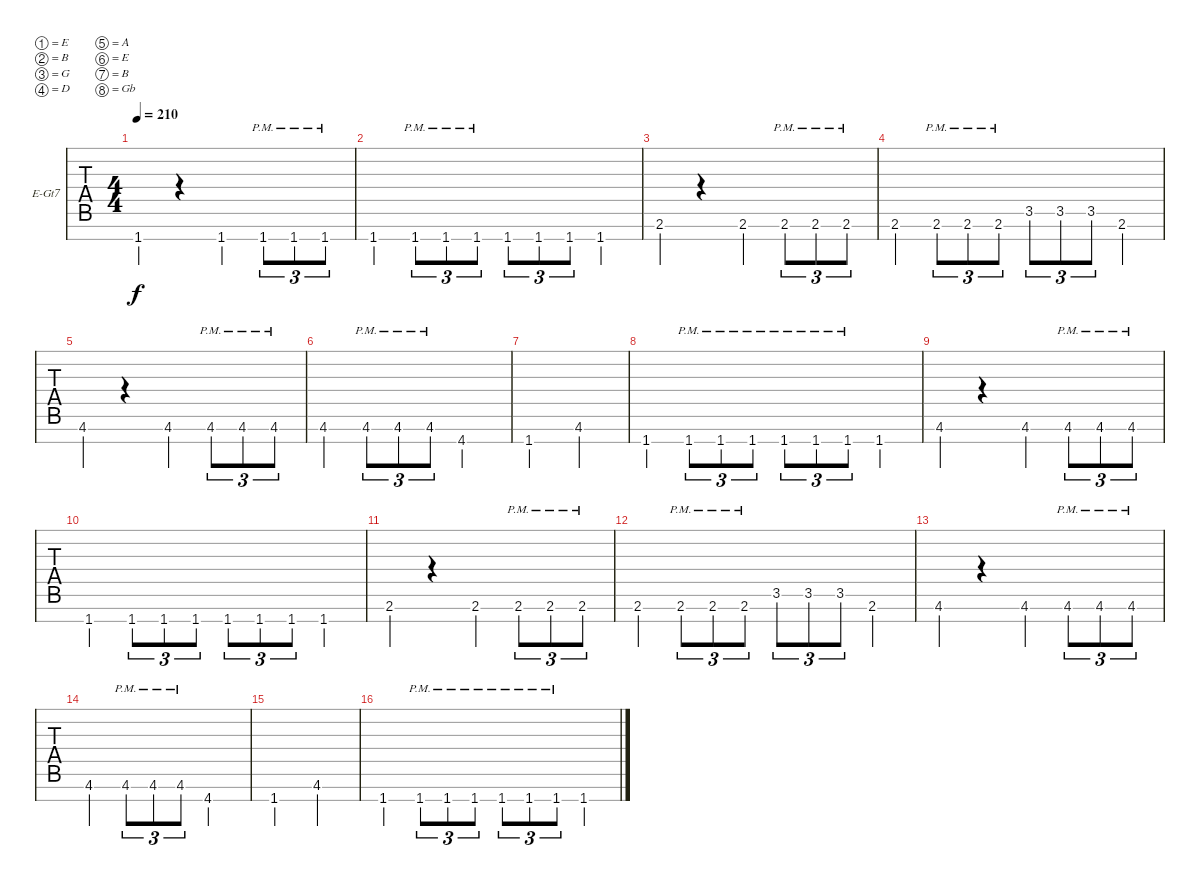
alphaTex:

\bracketExtendMode groupsimilarinstruments
\firstSystemTrackNameOrientation horizontal
\otherSystemsTrackNameOrientation horizontal
\track ("Äîðîæêà 2" "E-Gt7") {instrument distortionguitar}
\staff {tabs}
\tuning (E4 B3 G3 D3 A2 E2 B1 Gb1)
\ts (4 4)
\tempo 210
\clef g2
\ks c
1.8.4{dy f} r.4 1.8.4 1.8{pm}.8{tu (3 2)} 1.8{pm}.8{tu (3 2)} 1.8{pm}.8{tu (3 2)} |
1.8.4 1.8{pm}.8{tu (3 2)} 1.8{pm}.8{tu (3 2)} 1.8{pm}.8{tu (3 2)} 1.8.8{tu (3 2)} 1.8.8{tu (3 2)} 1.8.8{tu (3 2)} 1.8.4 |
2.7.4 r.4 2.7.4 2.7{pm}.8{tu (3 2)} 2.7{pm}.8{tu (3 2)} 2.7{pm}.8{tu (3 2)} |
2.7.4 2.7{pm}.8{tu (3 2)} 2.7{pm}.8{tu (3 2)} 2.7{pm}.8{tu (3 2)} 3.6.8{tu (3 2)} 3.6.8{tu (3 2)} 3.6.8{tu (3 2)} 2.7.4 |
4.7.4 r.4 4.7.4 4.7{pm}.8{tu (3 2)} 4.7{pm}.8{tu (3 2)} 4.7{pm}.8{tu (3 2)} |
4.7.4 4.7{pm}.8{tu (3 2)} 4.7{pm}.8{tu (3 2)} 4.7{pm}.8{tu (3 2)} 4.8.2 |
1.8.2 4.7.2 |
1.8.4 1.8{pm}.8{tu (3 2)} 1.8{pm}.8{tu (3 2)} 1.8{pm}.8{tu (3 2)} 1.8{pm}.8{tu (3 2)} 1.8{pm}.8{tu (3 2)} 1.8{pm}.8{tu (3 2)} 1.8.4 |
4.7.4 r.4 4.7.4 4.7{pm}.8{tu (3 2)} 4.7{pm}.8{tu (3 2)} 4.7{pm}.8{tu (3 2)} |
1.8.4 1.8.8{tu (3 2)} 1.8.8{tu (3 2)} 1.8.8{tu (3 2)} 1.8.8{tu (3 2)} 1.8.8{tu (3 2)} 1.8.8{tu (3 2)} 1.8.4 |
2.7.4 r.4 2.7.4 2.7{pm}.8{tu (3 2)} 2.7{pm}.8{tu (3 2)} 2.7{pm}.8{tu (3 2)} |
2.7.4 2.7{pm}.8{tu (3 2)} 2.7{pm}.8{tu (3 2)} 2.7{pm}.8{tu (3 2)} 3.6.8{tu (3 2)} 3.6.8{tu (3 2)} 3.6.8{tu (3 2)} 2.7.4 |
4.7.4 r.4 4.7.4 4.7{pm}.8{tu (3 2)} 4.7{pm}.8{tu (3 2)} 4.7{pm}.8{tu (3 2)} |
4.7.4 4.7{pm}.8{tu (3 2)} 4.7{pm}.8{tu (3 2)} 4.7{pm}.8{tu (3 2)} 4.8.2 |
1.8.2 4.7.2 |
1.8.4 1.8{pm}.8{tu (3 2)} 1.8{pm}.8{tu (3 2)} 1.8{pm}.8{tu (3 2)} 1.8{pm}.8{tu (3 2)} 1.8{pm}.8{tu (3 2)} 1.8{pm}.8{tu (3 2)} 1.8.4
